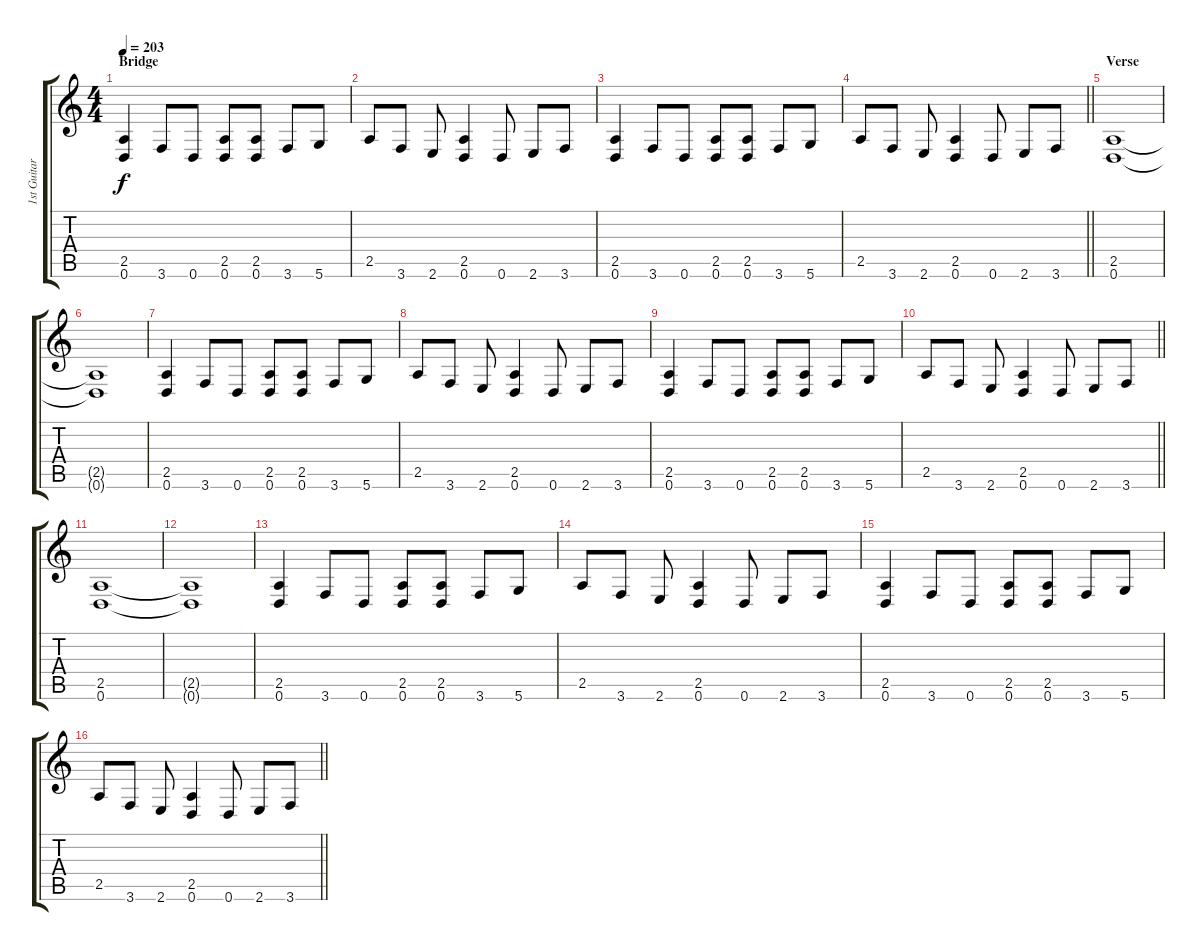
\track ("1st Guitar" "1st Guitar") {instrument overdrivenguitar}
\staff {score tabs}
\tuning (D4 A3 F3 C3 G2 D2) {hide}
\ts (4 4)
\section ("" "Bridge")
\tempo 203
\clef g2
\ks c
(2.5 0.6).4{dy f} 3.6.8 0.6.8 (2.5 0.6).8 (2.5 0.6).8 3.6.8 5.6.8 |
2.5.8 3.6.8 2.6.8 (2.5 0.6).4 0.6.8 2.6.8 3.6.8 |
(2.5 0.6).4 3.6.8 0.6.8 (2.5 0.6).8 (2.5 0.6).8 3.6.8 5.6.8 |
\barLineRight lightlight
2.5.8 3.6.8 2.6.8 (2.5 0.6).4 0.6.8 2.6.8 3.6.8 |
\section ("" "Verse")
(2.5 0.6).1 |
(2.5{t} 0.6{t}).1 |
(2.5 0.6).4 3.6.8 0.6.8 (2.5 0.6).8 (2.5 0.6).8 3.6.8 5.6.8 |
2.5.8 3.6.8 2.6.8 (2.5 0.6).4 0.6.8 2.6.8 3.6.8 |
(2.5 0.6).4 3.6.8 0.6.8 (2.5 0.6).8 (2.5 0.6).8 3.6.8 5.6.8 |
\barLineRight lightlight
2.5.8 3.6.8 2.6.8 (2.5 0.6).4 0.6.8 2.6.8 3.6.8 |
(2.5 0.6).1 |
(2.5{t} 0.6{t}).1 |
(2.5 0.6).4 3.6.8 0.6.8 (2.5 0.6).8 (2.5 0.6).8 3.6.8 5.6.8 |
2.5.8 3.6.8 2.6.8 (2.5 0.6).4 0.6.8 2.6.8 3.6.8 |
(2.5 0.6).4 3.6.8 0.6.8 (2.5 0.6).8 (2.5 0.6).8 3.6.8 5.6.8 |
\barLineRight lightlight
2.5.8 3.6.8 2.6.8 (2.5 0.6).4 0.6.8 2.6.8 3.6.8
